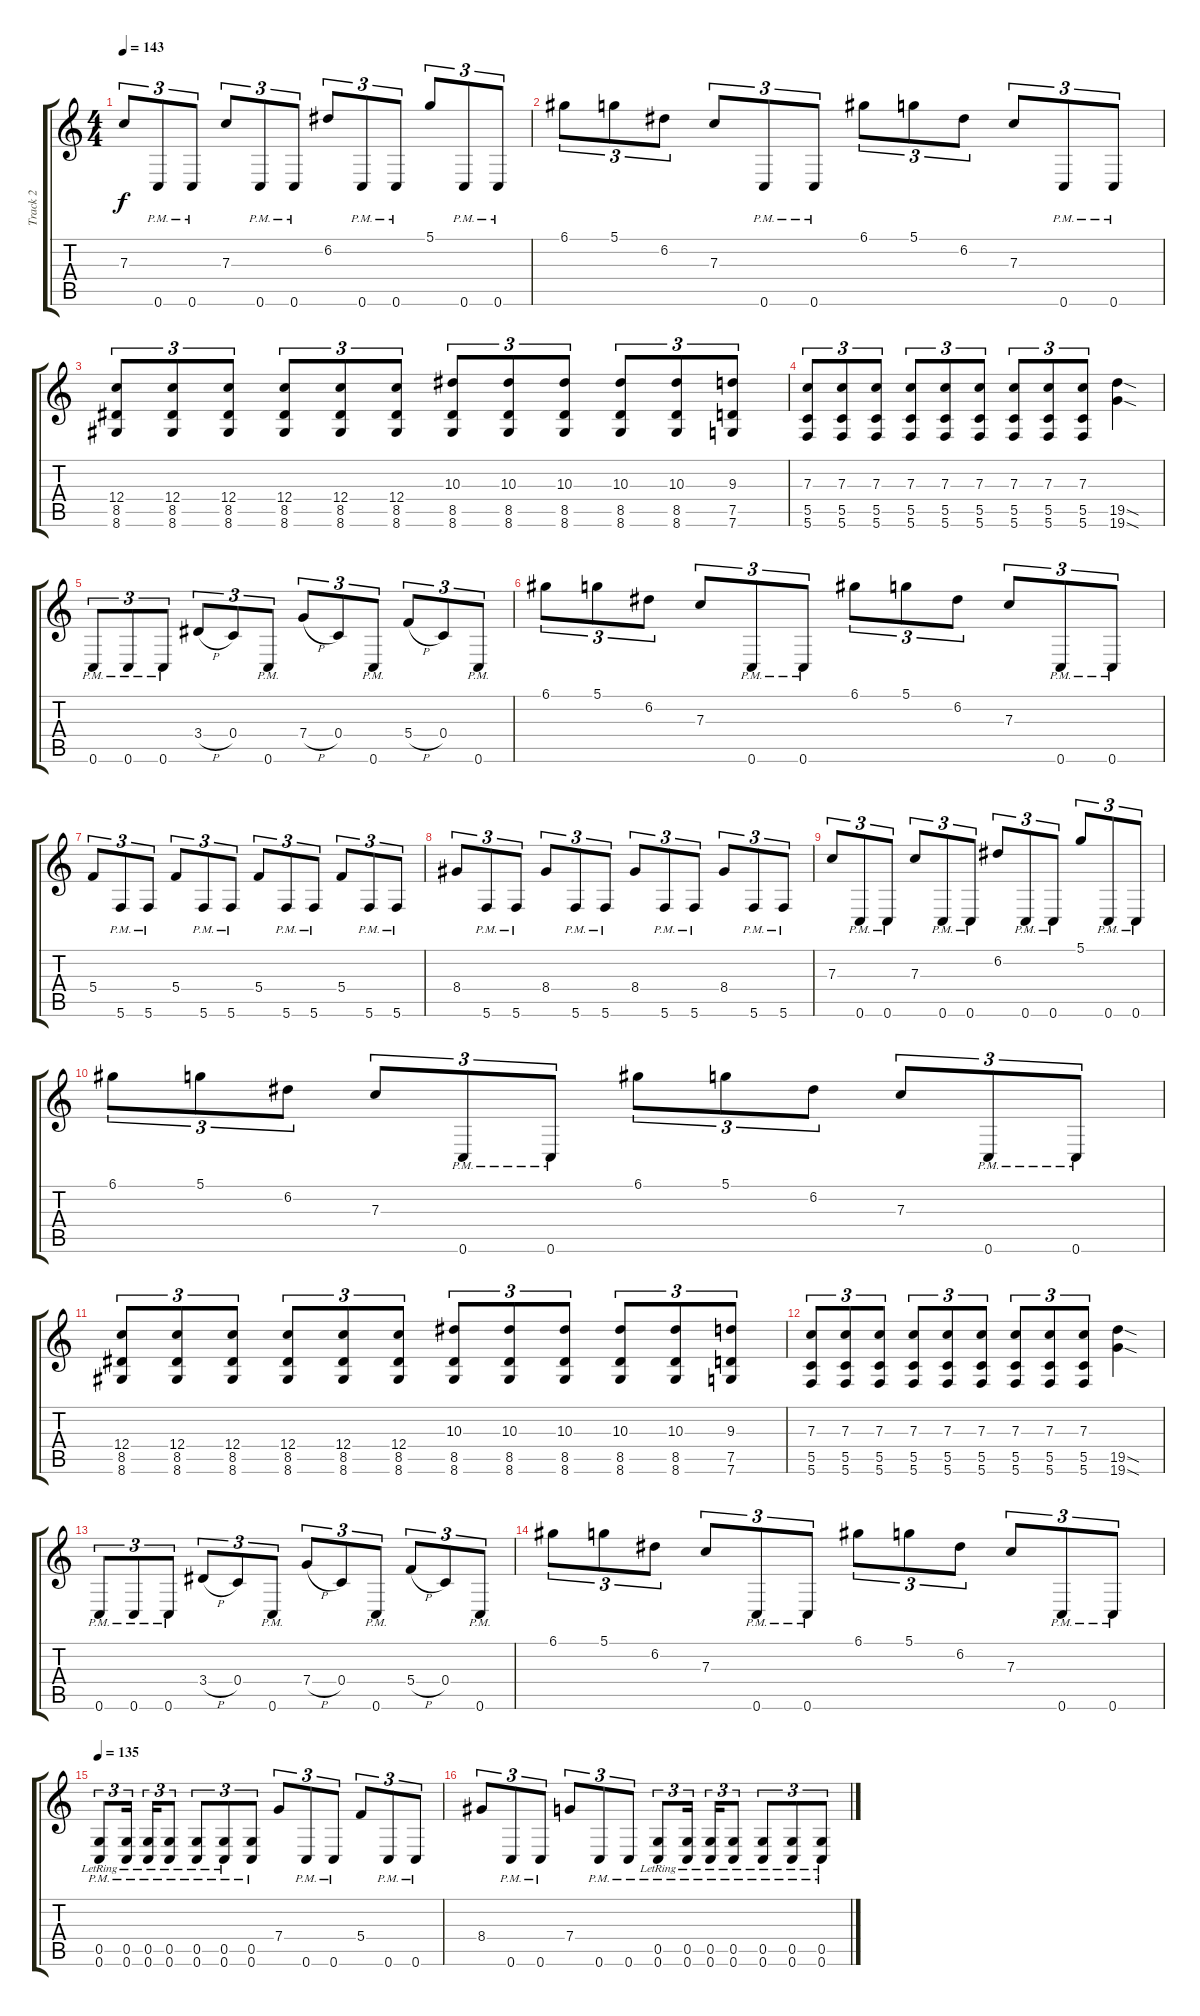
\track ("Track 2" "Track 2") {instrument overdrivenguitar}
\staff {score tabs}
\tuning (D4 A3 F3 C3 G2 C2) {hide}
\ts (4 4)
\tempo 143
\clef g2
\ks c
7.3.8{tu (3 2) dy f} 0.6{pm}.8{tu (3 2)} 0.6{pm}.8{tu (3 2)} 7.3.8{tu (3 2)} 0.6{pm}.8{tu (3 2)} 0.6{pm}.8{tu (3 2)} 6.2.8{tu (3 2)} 0.6{pm}.8{tu (3 2)} 0.6{pm}.8{tu (3 2)} 5.1.8{tu (3 2)} 0.6{pm}.8{tu (3 2)} 0.6{pm}.8{tu (3 2)} |
6.1.8{tu (3 2)} 5.1.8{tu (3 2)} 6.2.8{tu (3 2)} 7.3.8{tu (3 2)} 0.6{pm}.8{tu (3 2)} 0.6{pm}.8{tu (3 2)} 6.1.8{tu (3 2)} 5.1.8{tu (3 2)} 6.2.8{tu (3 2)} 7.3.8{tu (3 2)} 0.6{pm}.8{tu (3 2)} 0.6{pm}.8{tu (3 2)} |
(12.4 8.5 8.6).8{tu (3 2)} (12.4 8.5 8.6).8{tu (3 2)} (12.4 8.5 8.6).8{tu (3 2)} (12.4 8.5 8.6).8{tu (3 2)} (12.4 8.5 8.6).8{tu (3 2)} (12.4 8.5 8.6).8{tu (3 2)} (10.3 8.5 8.6).8{tu (3 2)} (10.3 8.5 8.6).8{tu (3 2)} (10.3 8.5 8.6).8{tu (3 2)} (10.3 8.5 8.6).8{tu (3 2)} (10.3 8.5 8.6).8{tu (3 2)} (9.3 7.5 7.6).8{tu (3 2)} |
(7.3 5.5 5.6).8{tu (3 2)} (7.3 5.5 5.6).8{tu (3 2)} (7.3 5.5 5.6).8{tu (3 2)} (7.3 5.5 5.6).8{tu (3 2)} (7.3 5.5 5.6).8{tu (3 2)} (7.3 5.5 5.6).8{tu (3 2)} (7.3 5.5 5.6).8{tu (3 2)} (7.3 5.5 5.6).8{tu (3 2)} (7.3 5.5 5.6).8{tu (3 2)} (19.5{sod} 19.6{sod}).4 |
0.6{pm}.8{tu (3 2)} 0.6{pm}.8{tu (3 2)} 0.6{pm}.8{tu (3 2)} 3.4{h}.8{tu (3 2)} 0.4.8{tu (3 2)} 0.6{pm}.8{tu (3 2)} 7.4{h}.8{tu (3 2)} 0.4.8{tu (3 2)} 0.6{pm}.8{tu (3 2)} 5.4{h}.8{tu (3 2)} 0.4.8{tu (3 2)} 0.6{pm}.8{tu (3 2)} |
6.1.8{tu (3 2)} 5.1.8{tu (3 2)} 6.2.8{tu (3 2)} 7.3.8{tu (3 2)} 0.6{pm}.8{tu (3 2)} 0.6{pm}.8{tu (3 2)} 6.1.8{tu (3 2)} 5.1.8{tu (3 2)} 6.2.8{tu (3 2)} 7.3.8{tu (3 2)} 0.6{pm}.8{tu (3 2)} 0.6{pm}.8{tu (3 2)} |
5.4.8{tu (3 2)} 5.6{pm}.8{tu (3 2)} 5.6{pm}.8{tu (3 2)} 5.4.8{tu (3 2)} 5.6{pm}.8{tu (3 2)} 5.6{pm}.8{tu (3 2)} 5.4.8{tu (3 2)} 5.6{pm}.8{tu (3 2)} 5.6{pm}.8{tu (3 2)} 5.4.8{tu (3 2)} 5.6{pm}.8{tu (3 2)} 5.6{pm}.8{tu (3 2)} |
8.4.8{tu (3 2)} 5.6{pm}.8{tu (3 2)} 5.6{pm}.8{tu (3 2)} 8.4.8{tu (3 2)} 5.6{pm}.8{tu (3 2)} 5.6{pm}.8{tu (3 2)} 8.4.8{tu (3 2)} 5.6{pm}.8{tu (3 2)} 5.6{pm}.8{tu (3 2)} 8.4.8{tu (3 2)} 5.6{pm}.8{tu (3 2)} 5.6{pm}.8{tu (3 2)} |
7.3.8{tu (3 2)} 0.6{pm}.8{tu (3 2)} 0.6{pm}.8{tu (3 2)} 7.3.8{tu (3 2)} 0.6{pm}.8{tu (3 2)} 0.6{pm}.8{tu (3 2)} 6.2.8{tu (3 2)} 0.6{pm}.8{tu (3 2)} 0.6{pm}.8{tu (3 2)} 5.1.8{tu (3 2)} 0.6{pm}.8{tu (3 2)} 0.6{pm}.8{tu (3 2)} |
6.1.8{tu (3 2)} 5.1.8{tu (3 2)} 6.2.8{tu (3 2)} 7.3.8{tu (3 2)} 0.6{pm}.8{tu (3 2)} 0.6{pm}.8{tu (3 2)} 6.1.8{tu (3 2)} 5.1.8{tu (3 2)} 6.2.8{tu (3 2)} 7.3.8{tu (3 2)} 0.6{pm}.8{tu (3 2)} 0.6{pm}.8{tu (3 2)} |
(12.4 8.5 8.6).8{tu (3 2)} (12.4 8.5 8.6).8{tu (3 2)} (12.4 8.5 8.6).8{tu (3 2)} (12.4 8.5 8.6).8{tu (3 2)} (12.4 8.5 8.6).8{tu (3 2)} (12.4 8.5 8.6).8{tu (3 2)} (10.3 8.5 8.6).8{tu (3 2)} (10.3 8.5 8.6).8{tu (3 2)} (10.3 8.5 8.6).8{tu (3 2)} (10.3 8.5 8.6).8{tu (3 2)} (10.3 8.5 8.6).8{tu (3 2)} (9.3 7.5 7.6).8{tu (3 2)} |
(7.3 5.5 5.6).8{tu (3 2)} (7.3 5.5 5.6).8{tu (3 2)} (7.3 5.5 5.6).8{tu (3 2)} (7.3 5.5 5.6).8{tu (3 2)} (7.3 5.5 5.6).8{tu (3 2)} (7.3 5.5 5.6).8{tu (3 2)} (7.3 5.5 5.6).8{tu (3 2)} (7.3 5.5 5.6).8{tu (3 2)} (7.3 5.5 5.6).8{tu (3 2)} (19.5{sod} 19.6{sod}).4 |
0.6{pm}.8{tu (3 2)} 0.6{pm}.8{tu (3 2)} 0.6{pm}.8{tu (3 2)} 3.4{h}.8{tu (3 2)} 0.4.8{tu (3 2)} 0.6{pm}.8{tu (3 2)} 7.4{h}.8{tu (3 2)} 0.4.8{tu (3 2)} 0.6{pm}.8{tu (3 2)} 5.4{h}.8{tu (3 2)} 0.4.8{tu (3 2)} 0.6{pm}.8{tu (3 2)} |
6.1.8{tu (3 2)} 5.1.8{tu (3 2)} 6.2.8{tu (3 2)} 7.3.8{tu (3 2)} 0.6{pm}.8{tu (3 2)} 0.6{pm}.8{tu (3 2)} 6.1.8{tu (3 2)} 5.1.8{tu (3 2)} 6.2.8{tu (3 2)} 7.3.8{tu (3 2)} 0.6{pm}.8{tu (3 2)} 0.6{pm}.8{tu (3 2)} |
\tempo 135
(0.5{pm lr} 0.6{pm lr}).8{tu (3 2)} (0.5{pm lr} 0.6{pm lr}).16{tu (3 2) beam splitsecondary} (0.5{pm lr} 0.6{pm lr}).16{tu (3 2)} (0.5{pm lr} 0.6{pm lr}).8{tu (3 2)} (0.5{pm lr} 0.6{pm lr}).8{tu (3 2)} (0.5{pm lr} 0.6{pm lr}).8{tu (3 2)} (0.5{pm} 0.6{pm}).8{tu (3 2)} 7.4.8{tu (3 2)} 0.6{pm}.8{tu (3 2)} 0.6{pm}.8{tu (3 2)} 5.4.8{tu (3 2)} 0.6{pm}.8{tu (3 2)} 0.6{pm}.8{tu (3 2)} |
8.4.8{tu (3 2)} 0.6{pm}.8{tu (3 2)} 0.6{pm}.8{tu (3 2)} 7.4.8{tu (3 2)} 0.6{pm}.8{tu (3 2)} 0.6{pm}.8{tu (3 2)} (0.5{pm lr} 0.6{pm lr}).8{tu (3 2)} (0.5{pm lr} 0.6{pm lr}).16{tu (3 2) beam splitsecondary} (0.5{pm lr} 0.6{pm lr}).16{tu (3 2)} (0.5{pm lr} 0.6{pm lr}).8{tu (3 2)} (0.5{pm lr} 0.6{pm lr}).8{tu (3 2)} (0.5{pm lr} 0.6{pm lr}).8{tu (3 2)} (0.5{pm lr} 0.6{pm lr}).8{tu (3 2)}
